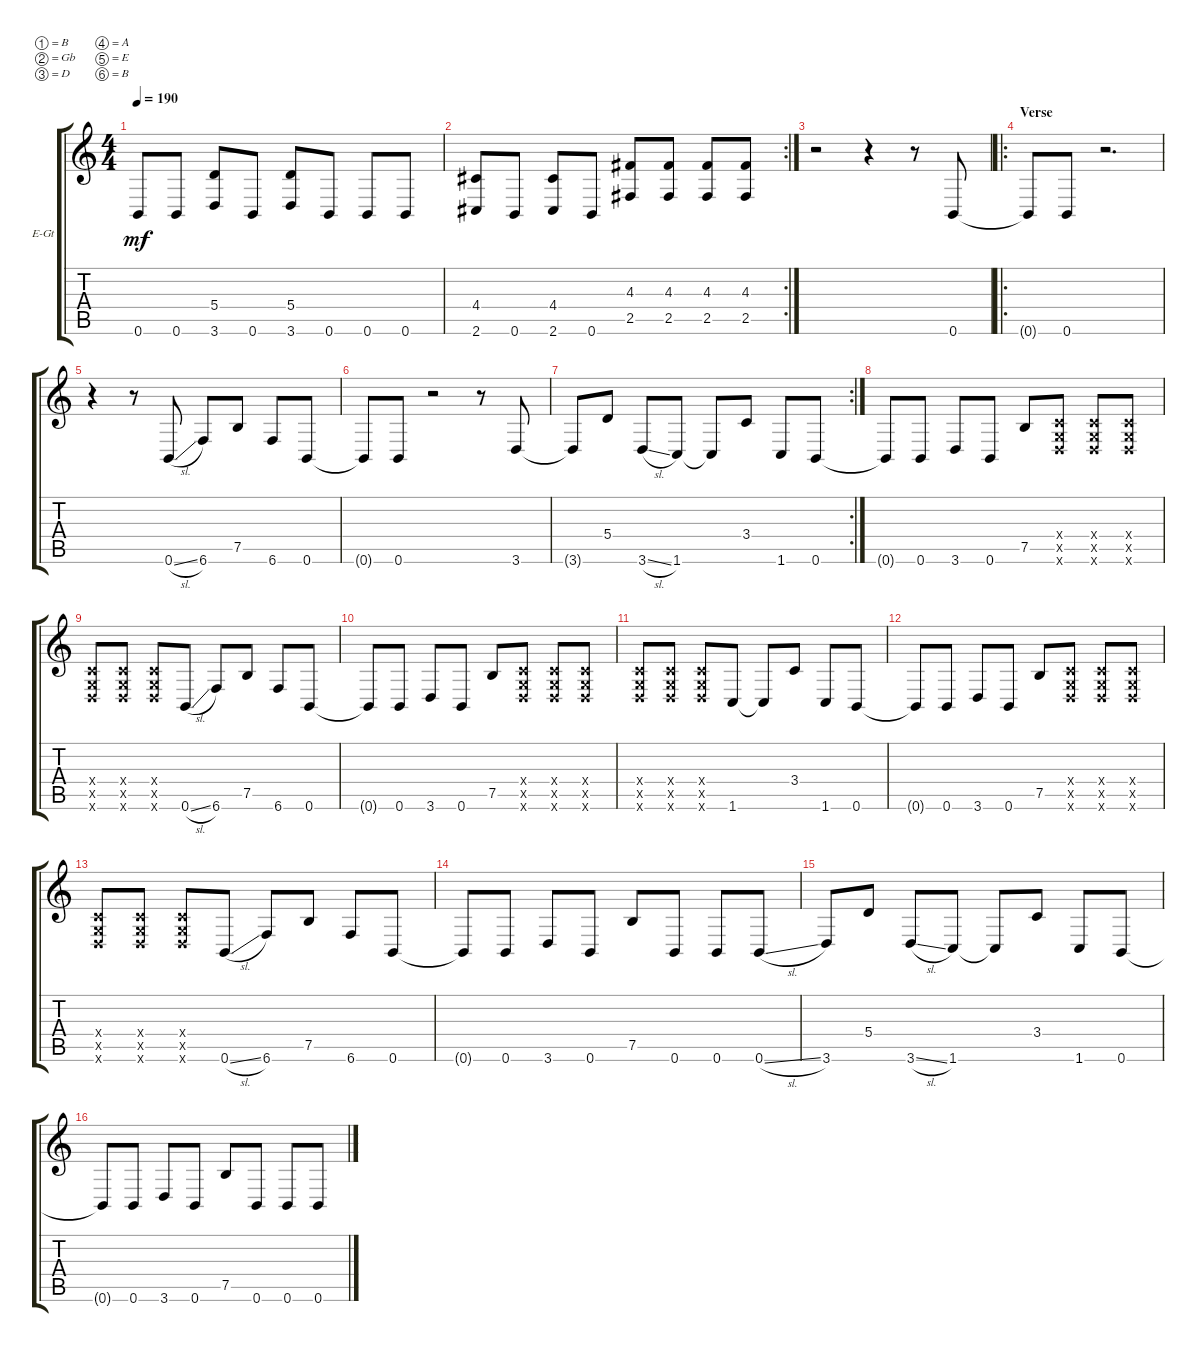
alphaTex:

\bracketExtendMode groupsimilarinstruments
\firstSystemTrackNameOrientation horizontal
\otherSystemsTrackNameOrientation horizontal
\track ("Electric Guitar 2" "E-Gt") {instrument distortionguitar}
\staff {score tabs}
\tuning (B3 Gb3 D3 A2 E2 B1)
\ts (4 4)
\tempo 190
\clef g2
\ks c
0.6.8{dy mf} 0.6.8 (3.6 5.4).8 0.6.8 (3.6 5.4).8 0.6.8 0.6.8 0.6.8 |
\rc 2
(2.6 4.4).8 0.6.8 (2.6 4.4).8 0.6.8 (2.5 4.3).8 (4.3 2.5).8 (4.3 2.5).8 (4.3 2.5).8 |
r.2 r.4 r.8 0.6.8 |
\ro
\section ("" "Verse")
0.6{t}.8 0.6.8 r.2{d} |
r.4 r.8 0.6{sl}.8 6.6.8 7.5.8 6.6.8 0.6.8 |
0.6{t}.8 0.6.8 r.2 r.8 3.6.8 |
\rc 2
3.6{t}.8 5.4.8 3.6{sl}.8 1.6.8 1.6{t}.8 3.4.8 1.6.8 0.6.8 |
0.6{t}.8 0.6.8 3.6.8 0.6.8 7.5.8 (3.6{x} 3.5{x} 3.4{x}).8 (3.6{x} 3.5{x} 3.4{x}).8 (3.6{x} 3.5{x} 3.4{x}).8 |
(3.6{x} 3.5{x} 3.4{x}).8 (3.6{x} 3.5{x} 3.4{x}).8 (3.6{x} 3.5{x} 3.4{x}).8 0.6{sl}.8 6.6.8 7.5.8 6.6.8 0.6.8 |
0.6{t}.8 0.6.8 3.6.8 0.6.8 7.5.8 (3.6{x} 3.5{x} 3.4{x}).8 (3.6{x} 3.5{x} 3.4{x}).8 (3.6{x} 3.5{x} 3.4{x}).8 |
(3.6{x} 3.5{x} 3.4{x}).8 (3.6{x} 3.5{x} 3.4{x}).8 (3.6{x} 3.5{x} 3.4{x}).8 1.6.8 1.6{t}.8 3.4.8 1.6.8 0.6.8 |
0.6{t}.8 0.6.8 3.6.8 0.6.8 7.5.8 (3.6{x} 3.5{x} 3.4{x}).8 (3.6{x} 3.5{x} 3.4{x}).8 (3.6{x} 3.5{x} 3.4{x}).8 |
(3.6{x} 3.5{x} 3.4{x}).8 (3.6{x} 3.5{x} 3.4{x}).8 (3.6{x} 3.5{x} 3.4{x}).8 0.6{sl}.8 6.6.8 7.5.8 6.6.8 0.6.8 |
0.6{t}.8 0.6.8 3.6.8 0.6.8 7.5.8 0.6.8 0.6.8 0.6{sl}.8 |
3.6.8 5.4.8 3.6{sl}.8 1.6.8 1.6{t}.8 3.4.8 1.6.8 0.6.8 |
0.6{t}.8 0.6.8 3.6.8 0.6.8 7.5.8 0.6.8 0.6.8 0.6.8
